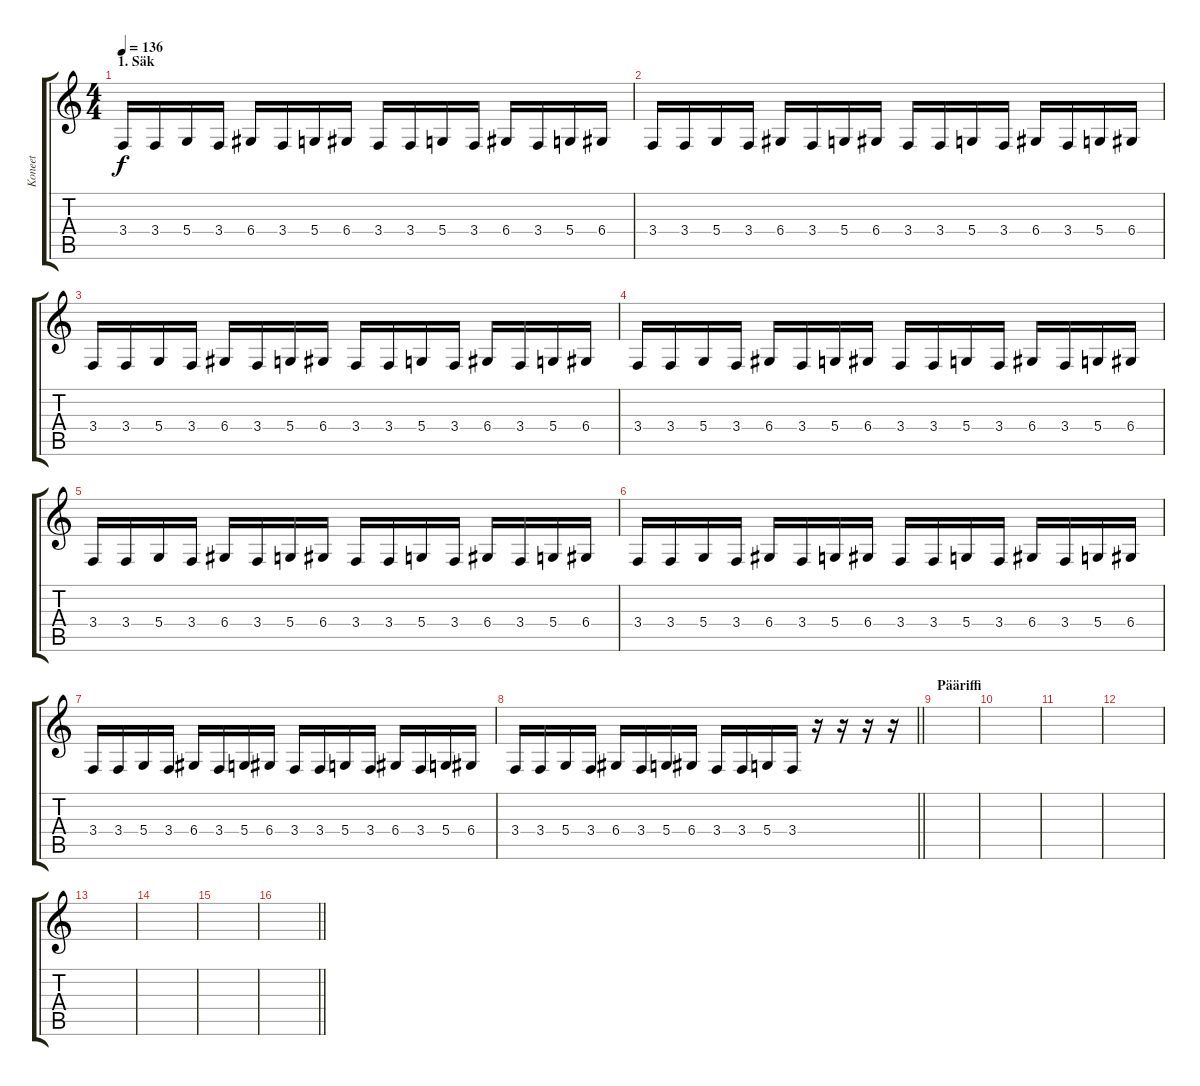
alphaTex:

\track ("Koneet" "Koneet") {instrument sitar}
\staff {score tabs}
\tuning (E4 B3 G3 D3 A2 E2) {hide}
\ts (4 4)
\section ("" "1. Säk")
\tempo 136
\clef g2
\ks c
3.4.16{dy f instrument lead2sawtooth} 3.4.16 5.4.16 3.4.16 6.4.16 3.4.16 5.4.16 6.4.16 3.4.16 3.4.16 5.4.16 3.4.16 6.4.16 3.4.16 5.4.16 6.4.16 |
3.4.16 3.4.16 5.4.16 3.4.16 6.4.16 3.4.16 5.4.16 6.4.16 3.4.16 3.4.16 5.4.16 3.4.16 6.4.16 3.4.16 5.4.16 6.4.16 |
3.4.16 3.4.16 5.4.16 3.4.16 6.4.16 3.4.16 5.4.16 6.4.16 3.4.16 3.4.16 5.4.16 3.4.16 6.4.16 3.4.16 5.4.16 6.4.16 |
3.4.16 3.4.16 5.4.16 3.4.16 6.4.16 3.4.16 5.4.16 6.4.16 3.4.16 3.4.16 5.4.16 3.4.16 6.4.16 3.4.16 5.4.16 6.4.16 |
3.4.16 3.4.16 5.4.16 3.4.16 6.4.16 3.4.16 5.4.16 6.4.16 3.4.16 3.4.16 5.4.16 3.4.16 6.4.16 3.4.16 5.4.16 6.4.16 |
3.4.16 3.4.16 5.4.16 3.4.16 6.4.16 3.4.16 5.4.16 6.4.16 3.4.16 3.4.16 5.4.16 3.4.16 6.4.16 3.4.16 5.4.16 6.4.16 |
3.4.16 3.4.16 5.4.16 3.4.16 6.4.16 3.4.16 5.4.16 6.4.16 3.4.16 3.4.16 5.4.16 3.4.16 6.4.16 3.4.16 5.4.16 6.4.16 |
\barLineRight lightlight
3.4.16 3.4.16 5.4.16 3.4.16 6.4.16 3.4.16 5.4.16 6.4.16 3.4.16 3.4.16 5.4.16 3.4.16 r.16 r.16 r.16 r.16 |
\section ("" "Pääriffi")
|
|
|
|
|
|
|
\barLineRight lightlight
